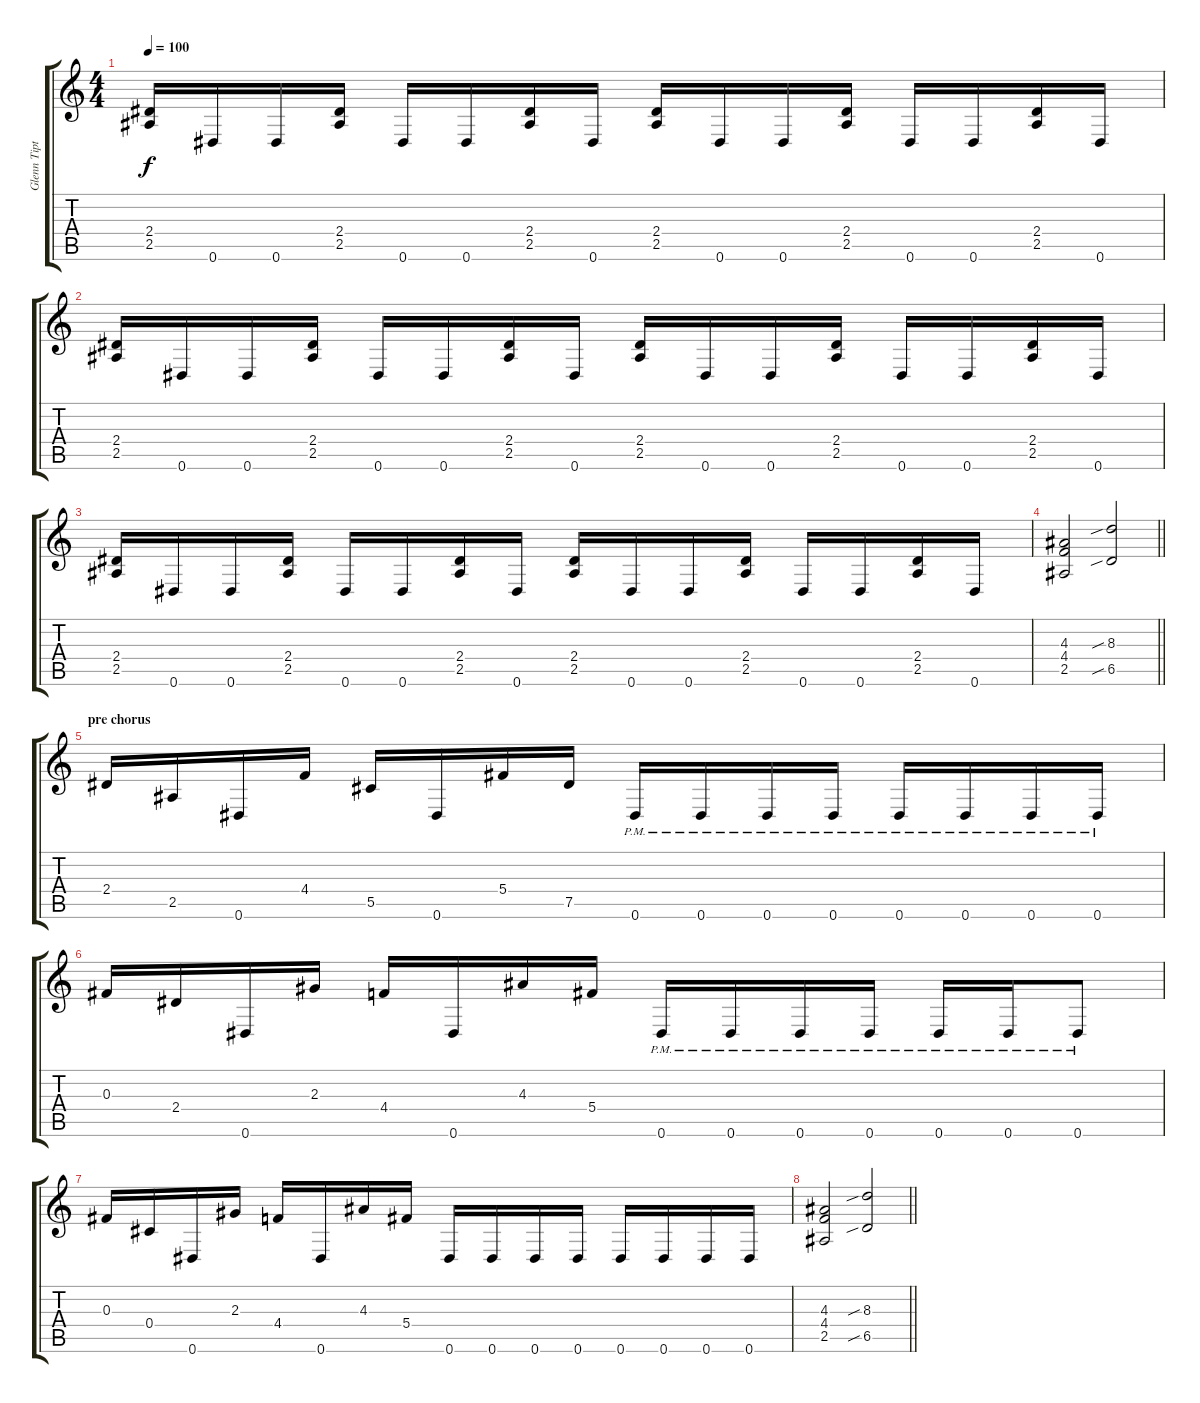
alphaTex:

\track ("Glenn Tipton" "Glenn Tipt") {instrument distortionguitar}
\staff {score tabs}
\tuning (Eb4 Bb3 Gb3 Db3 Ab2 Eb2) {hide}
\ts (4 4)
\tempo 100
\clef g2
\ks c
(2.4 2.5).16{dy f} 0.6.16 0.6.16 (2.4 2.5).16 0.6.16 0.6.16 (2.4 2.5).16 0.6.16 (2.4 2.5).16 0.6.16 0.6.16 (2.4 2.5).16 0.6.16 0.6.16 (2.4 2.5).16 0.6.16 |
(2.4 2.5).16 0.6.16 0.6.16 (2.4 2.5).16 0.6.16 0.6.16 (2.4 2.5).16 0.6.16 (2.4 2.5).16 0.6.16 0.6.16 (2.4 2.5).16 0.6.16 0.6.16 (2.4 2.5).16 0.6.16 |
(2.4 2.5).16 0.6.16 0.6.16 (2.4 2.5).16 0.6.16 0.6.16 (2.4 2.5).16 0.6.16 (2.4 2.5).16 0.6.16 0.6.16 (2.4 2.5).16 0.6.16 0.6.16 (2.4 2.5).16 0.6.16 |
\barLineRight lightlight
(4.3 4.4 2.5).2 (8.3{sib} 6.5{sib}).2 |
\section ("" "pre chorus ")
2.4.16 2.5.16 0.6.16 4.4.16 5.5.16 0.6.16 5.4.16 7.5.16 0.6{pm}.16 0.6{pm}.16 0.6{pm}.16 0.6{pm}.16 0.6{pm}.16 0.6{pm}.16 0.6{pm}.16 0.6{pm}.16 |
0.3.16 2.4.16 0.6.16 2.3.16 4.4.16 0.6.16 4.3.16 5.4.16 0.6{pm}.16 0.6{pm}.16 0.6{pm}.16 0.6{pm}.16 0.6{pm}.16 0.6{pm}.16 0.6{pm}.8 |
0.3.16 0.4.16 0.6.16 2.3.16 4.4.16 0.6.16 4.3.16 5.4.16 0.6.16 0.6.16 0.6.16 0.6.16 0.6.16 0.6.16 0.6.16 0.6.16 |
\barLineRight lightlight
(4.3 4.4 2.5).2 (8.3{sib} 6.5{sib}).2
